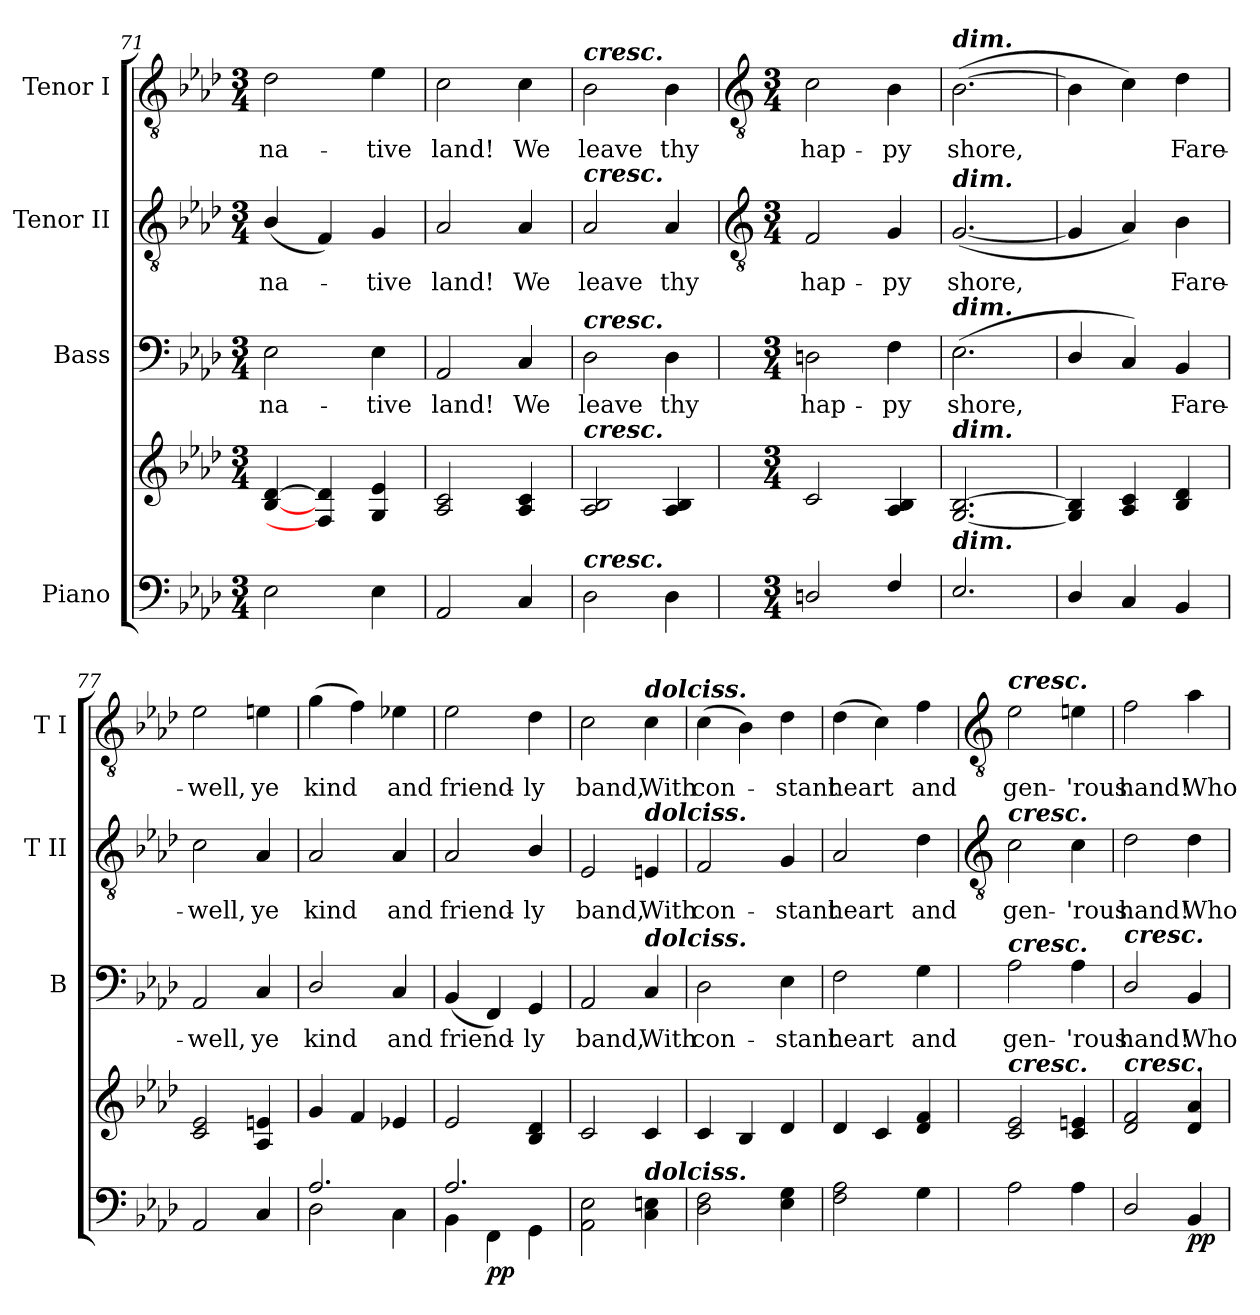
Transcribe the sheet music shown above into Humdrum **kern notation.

**kern	**kern	**dynam	**kern	**text	**kern	**text	**kern	**text
*part4	*part4	*part4	*part3	*part3	*part2	*part2	*part1	*part1
*staff5	*staff4	*staff4/5	*staff3	*staff3	*staff2	*staff2	*staff1	*staff1
*I"Piano	*	*	*I"Bass	*	*I"Tenor II	*	*I"Tenor I	*
*	*	*	*I'B	*	*I'T II	*	*I'T I	*
*clefF4	*clefG2	*	*clefF4	*	*clefGv2	*	*clefGv2	*
*k[b-e-a-d-]	*k[b-e-a-d-]	*	*k[b-e-a-d-]	*	*k[b-e-a-d-]	*	*k[b-e-a-d-]	*
*A-:	*A-:	*	*A-:	*	*A-:	*	*A-:	*
*M3/4	*M3/4	*	*M3/4	*	*M3/4	*	*M3/4	*
=71	=71	=71	=71	=71	=71	=71	=71	=71
!	!	!	!	!LO:LY:b	!	!LO:LY:b	!	!LO:LY:b
2E-	[4B- [4d-	.	2E-	na-	(<4B-/	na-	2d-	na-
.	4F] 4d-]	.	.	.	4F)	.	.	.
!	!	!	!	!LO:LY:b	!	!LO:LY:b	!	!LO:LY:b
4E-	4G 4e-	.	4E-	-tive	4G	tive	4e-	-tive
=72	=72	=72	=72	=72	=72	=72	=72	=72
!	!	!	!	!LO:LY:b	!	!LO:LY:b	!	!LO:LY:b
2AA-	2A- 2c	.	2AA-	land!	2A-	land!	2c	land!
!	!	!	!	!LO:LY:b	!	!LO:LY:b	!	!LO:LY:b
4C	4A- 4c	.	4C	We	4A-	We	4c	We
=73	=73	=73	=73	=73	=73	=73	=73	=73
!	!	!	!	!	!	!	!LO:TX:a:Bi:t=cresc.	!
!	!	!	!	!	!LO:TX:a:Bi:t=cresc.	!	!	!
!	!	!	!LO:TX:a:Bi:t=cresc.	!	!	!	!	!
!	!LO:TX:a:Bi:t=cresc.	!	!	!	!	!	!	!
!LO:TX:a:Bi:t=cresc.	!	!	!	!	!	!	!	!
!	!	!	!	!LO:LY:b	!	!LO:LY:b	!	!LO:LY:b
2D-	2A- 2B-	.	2D-	leave	2A-	leave	2B-	leave
!	!	!	!	!LO:LY:b	!	!LO:LY:b	!	!LO:LY:b
4D-	4A- 4B-	.	4D-	thy	4A-	thy	4B-	thy
!!LO:LB:g=z
=74	=74	=74	=74	=74	=74	=74	=74	=74
*	*	*	*	*	*clefGv2	*	*clefGv2	*
*M3/4	*M3/4	*	*M3/4	*	*M3/4	*	*M3/4	*
*^	*	*	*	*	*	*	*	*
!	!LO:N:vis=1	!	!	!	!LO:LY:b	!	!LO:LY:b	!	!LO:LY:b
2Dn	2.ryy	2c	.	2Dn	hap-	2F	hap-	2c	hap-
!	!	!	!	!	!LO:LY:b	!	!LO:LY:b	!	!LO:LY:b
4F	.	4A- 4B-	.	4F	-py	4G	-py	4B-	-py
=75	=75	=75	=75	=75	=75	=75	=75	=75	=75
!	!	!	!	!	!	!	!	!LO:TX:a:Bi:t=dim.	!
!	!	!	!	!	!	!LO:TX:a:Bi:t=dim.	!	!	!
!	!	!	!	!LO:TX:a:Bi:t=dim.	!	!	!	!	!
!	!	!LO:TX:a:Bi:t=dim.	!	!	!	!	!	!	!
!LO:TX:a:Bi:t=dim.	!	!	!	!	!	!	!	!	!
!	!LO:N:vis=1	!	!	!	!LO:LY:b	!	!LO:LY:b	!	!LO:LY:b
2.E-	2.ryy	[2.G [2.B-	.	(<2.E-	shore,	(<[2.G	shore,	(>[2.B-	shore,
=76	=76	=76	=76	=76	=76	=76	=76	=76	=76
!	!LO:N:vis=1	!	!	!	!	!	!	!	!
4D-/	2.ryy	4G] 4B-]	.	4D-/	.	4G]	.	4B-]	.
4C	.	4A- 4c	.	4C)	.	4A-)	.	4c)	.
!	!	!	!	!	!LO:LY:b	!	!LO:LY:b	!	!LO:LY:b
4BB-	.	4B- 4d-	.	4BB-	Fare-	4B-	Fare-	4d-	Fare-
=77	=77	=77	=77	=77	=77	=77	=77	=77	=77
!LO:N:vis=1	!	!	!	!	!LO:LY:b	!	!LO:LY:b	!	!LO:LY:b
2.ryy	2AA-/	2c 2e-	.	2AA-	-well,	2c	-well,	2e-	-well,
!	!	!	!	!	!LO:LY:b	!	!LO:LY:b	!	!LO:LY:b
.	4C/	4A- 4en	.	4C	ye	4A-	ye	4en	ye
=78	=78	=78	=78	=78	=78	=78	=78	=78	=78
!	!	!	!	!	!LO:LY:b	!	!LO:LY:b	!	!LO:LY:b
2.A-	2D-\	4g	.	2D-/	kind	2A-	kind	(>4g	kind
.	.	4f	.	.	.	.	.	4f)	.
!	!	!	!	!	!LO:LY:b	!	!LO:LY:b	!	!LO:LY:b
.	4C\	4e-X	.	4C	and	4A-	and	4e-X	and
=79	=79	=79	=79	=79	=79	=79	=79	=79	=79
!	!	!	!	!	!LO:LY:b	!	!LO:LY:b	!	!LO:LY:b
2.A-	4BB-\	2e-	.	(<4BB-	friend-	2A-	friend-	2e-	friend-
!	!	!	!LO:DY:b=2	!	!	!	!	!	!
.	4FF\	.	pp	4FF)	.	.	.	.	.
!	!	!	!	!	!LO:LY:b	!	!LO:LY:b	!	!LO:LY:b
.	4GG\	4B- 4d-	.	4GG	ly	4B-/	-ly	4d-	-ly
=80	=80	=80	=80	=80	=80	=80	=80	=80	=80
!	!	!	!	!	!LO:LY:b	!	!LO:LY:b	!	!LO:LY:b
2.ryy	2AA-\ 2E-\	2c	.	2AA-	band,	2E-	band,	2c	band,
!	!	!	!	!	!	!	!	!LO:TX:a:Bi:t=dolciss.	!
!	!	!	!	!	!	!LO:TX:a:Bi:t=dolciss.	!	!	!
!	!	!	!	!LO:TX:a:Bi:t=dolciss.	!	!	!	!	!
!	!LO:TX:a:Bi:t=dolciss.	!	!	!	!	!	!	!	!
!	!	!	!	!	!LO:LY:b	!	!LO:LY:b	!	!LO:LY:b
.	4C\ 4En\	4c	.	4C	With	4En	With	4c	With
=81	=81	=81	=81	=81	=81	=81	=81	=81	=81
!	!	!	!	!	!LO:LY:b	!	!LO:LY:b	!	!LO:LY:b
2.ryy	2D-\ 2F\	4c	.	2D-	con-	2F	con-	(>4c	con-
.	.	4B-	.	.	.	.	.	4B-)	.
!	!	!	!	!	!LO:LY:b	!	!LO:LY:b	!	!LO:LY:b
.	4E-\ 4G\	4d-	.	4E-	-stant	4G	-stant	4d-	stant
=82	=82	=82	=82	=82	=82	=82	=82	=82	=82
!	!	!	!	!	!LO:LY:b	!	!LO:LY:b	!	!LO:LY:b
2.ryy	2F\ 2A-\	4d-	.	2F	heart	2A-	heart	(>4d-	heart
.	.	4c	.	.	.	.	.	4c)	.
!	!	!	!	!	!LO:LY:b	!	!LO:LY:b	!	!LO:LY:b
.	4G\	4d- 4f	.	4G	and	4d-	and	4f	and
*v	*v	*	*	*	*	*	*	*	*
!!LO:LB:g=z
=83	=83	=83	=83	=83	=83	=83	=83	=83
*	*	*	*	*	*clefGv2	*	*clefGv2	*
*^	*	*	*	*	*	*	*	*
!	!	!	!	!	!	!	!	!LO:TX:a:Bi:t=cresc.	!
!	!	!	!	!	!	!LO:TX:a:Bi:t=cresc.	!	!	!
!	!	!	!	!LO:TX:a:Bi:t=cresc.	!	!	!	!	!
!	!	!LO:TX:a:Bi:t=cresc.	!	!	!	!	!	!	!
!LO:TX:a:Bi:t=cresc.	!	!	!	!	!	!	!	!	!
!	!	!	!	!	!LO:LY:b	!	!LO:LY:b	!	!LO:LY:b
*v	*v	*	*	*	*	*	*	*	*
2A-	2c 2e-	.	2A-	gen-	2c	gen-	2e-	gen-
!	!	!	!	!LO:LY:b	!	!LO:LY:b	!	!LO:LY:b
4A-	4c 4en	.	4A-	-'rous	4c	-'rous	4en	-'rous
=84	=84	=84	=84	=84	=84	=84	=84	=84
!	!	!	!LO:TX:a:Bi:t=cresc.	!	!	!	!	!
!	!LO:TX:a:Bi:t=cresc.	!	!	!	!	!	!	!
!	!	!	!	!LO:LY:b	!	!LO:LY:b	!	!LO:LY:b
2D-/	2d- 2f	.	2D-/	hand!	2d-	hand!	2f	hand!
!	!	!LO:DY:b=2	!	!LO:LY:b	!	!LO:LY:b	!	!LO:LY:b
4BB-/	4d- 4a-	pp	4BB-	Who	4d-	Who	4a-	Who
=	=	=	=	=	=	=	=	=
*-	*-	*-	*-	*-	*-	*-	*-	*-
